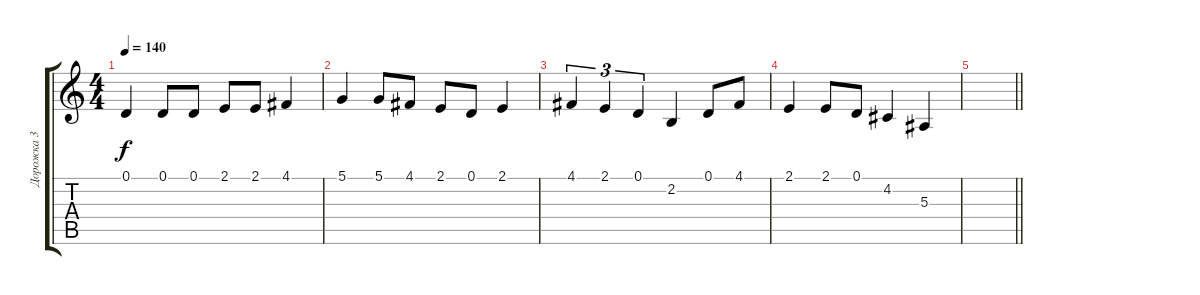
\track ("Дорожка 3" "Дорожка 3") {instrument accordion}
\staff {score tabs}
\tuning (D4 A3 F3 C3 G2 D2) {hide}
\ts (4 4)
\tempo 140
\clef g2
\ks c
0.1.4{dy f} 0.1.8 0.1.8 2.1.8 2.1.8 4.1.4 |
5.1.4 5.1.8 4.1.8 2.1.8 0.1.8 2.1.4 |
4.1.4{tu (3 2)} 2.1.4{tu (3 2)} 0.1.4{tu (3 2)} 2.2.4 0.1.8 4.1.8 |
2.1.4 2.1.8 0.1.8 4.2.4 5.3.4 |
\barLineRight lightlight
